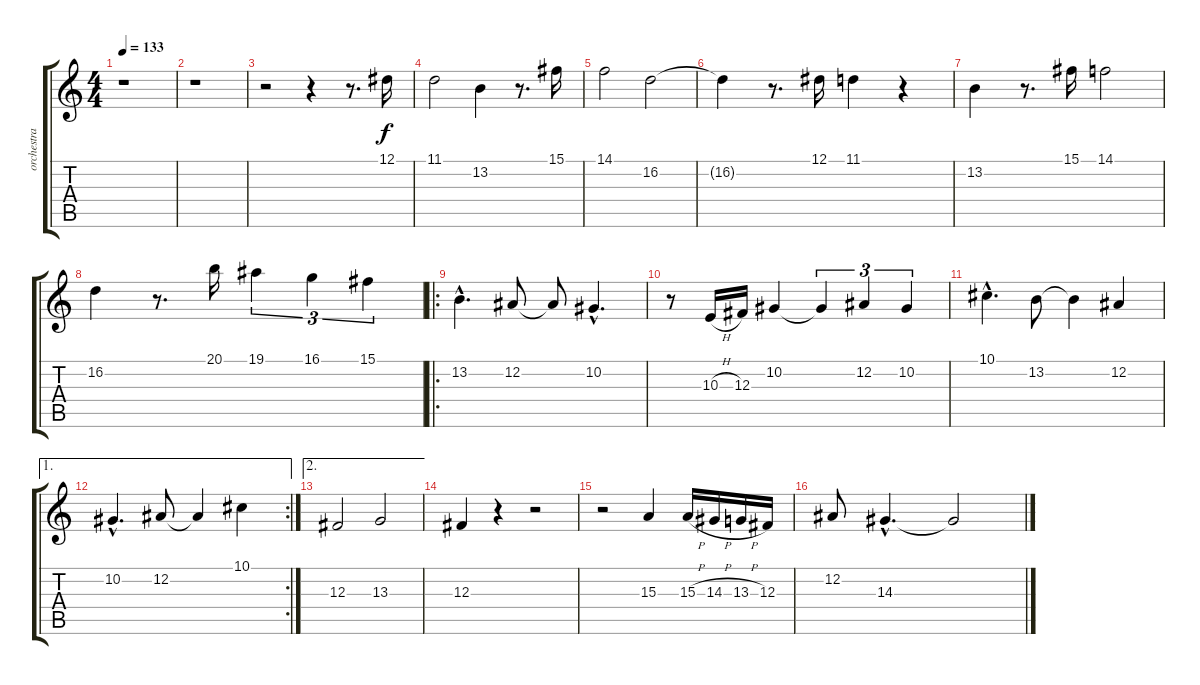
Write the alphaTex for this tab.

\track ("orchestra" "orchestra") {instrument stringensemble1}
\staff {score tabs}
\tuning (Eb4 Bb3 Gb3 Db3 Ab2 Eb2) {hide}
\ts (4 4)
\tempo 133
\clef g2
\ks c
r.1{dy f} |
r.1 |
r.2 r.4 r.8{d} 12.1.16 |
11.1.2 13.2.4 r.8{d} 15.1.16 |
14.1.2 16.2.2 |
16.2{t}.4 r.8{d} 12.1.16 11.1.4 r.4 |
13.2.4 r.8{d} 15.1.16 14.1.2 |
16.2.4 r.8{d} 20.1.16 19.1.4{tu (3 2)} 16.1.4{tu (3 2)} 15.1.4{tu (3 2)} |
\ro
13.2{hac}.4{d} 12.2.8 12.2{t}.8 10.2{hac}.4{d} |
r.8 10.3{h}.16 12.3.16 10.2.4 10.2{t}.4{tu (3 2)} 12.2.4{tu (3 2)} 10.2.4{tu (3 2)} |
10.1{hac}.4{d} 13.2.8 13.2{t}.4 12.2.4 |
\ae 1
\rc 2
10.2{hac}.4{d} 12.2.8 12.2{t}.4 10.1.4 |
\ae 2
12.3.2 13.3.2 |
12.3.4 r.4 r.2 |
r.2 15.3.4 15.3{h}.16 14.3{h}.16 13.3{h}.16 12.3.16 |
12.2.8 14.3{hac}.4{d} 14.3{t}.2
